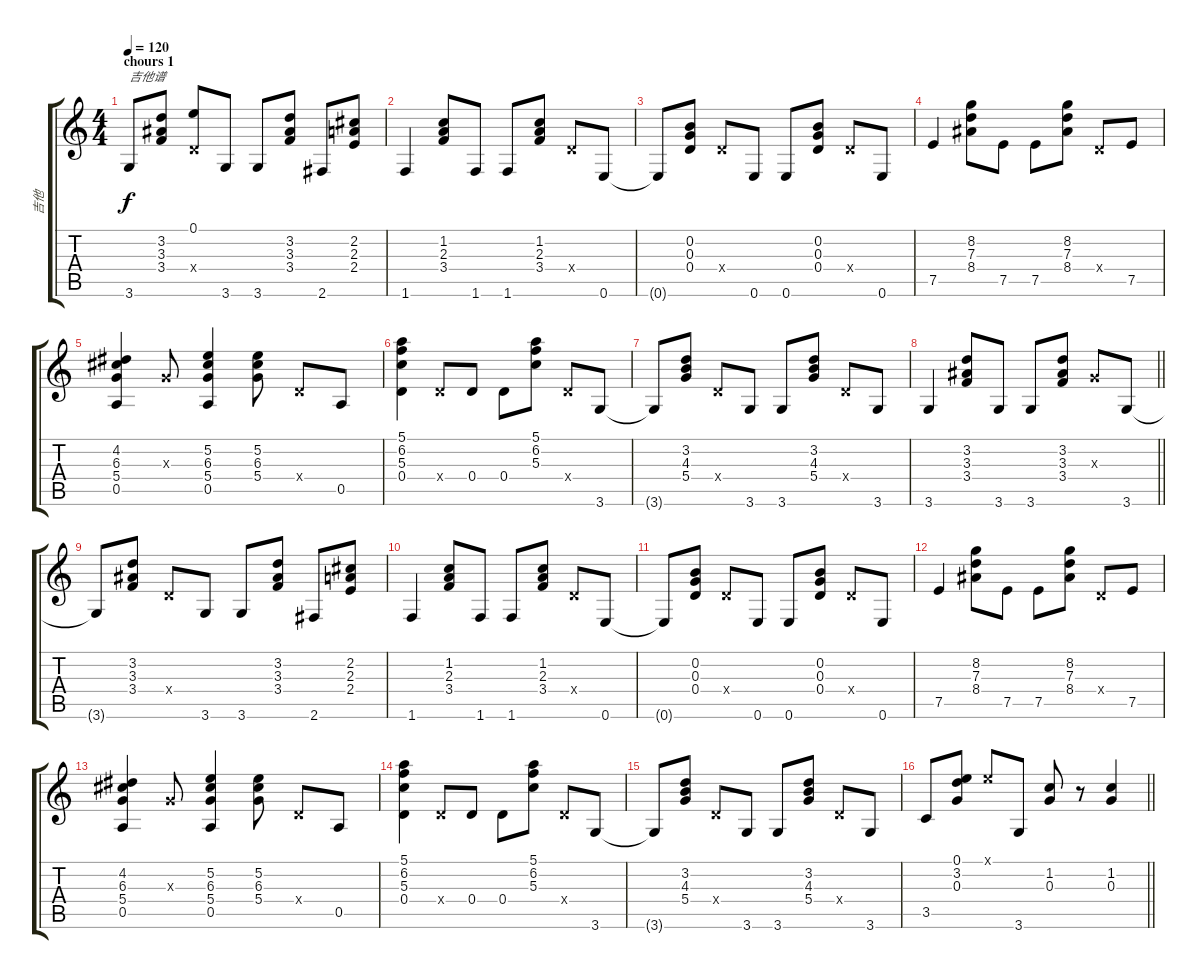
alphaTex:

\track ("吉他" "吉他") {instrument acousticguitarnylon}
\staff {score tabs}
\tuning (E4 B3 G3 D3 A2 E2) {hide}
\ts (4 4)
\section ("" "chours 1")
\tempo 120
\clef g2
\ks c
3.6{t}.8{txt "吉他谱" dy f} (3.2 3.3 3.4).8 (0.1 0.4{x}).8 3.6.8 3.6.8 (3.2 3.3 3.4).8 2.6.8 (2.2 2.3 2.4).8 |
1.6.4 (1.2 2.3 3.4).8 1.6.8 1.6.8 (1.2 2.3 3.4).8 0.4{x}.8 0.6.8 |
0.6{t}.8 (0.2 0.3 0.4).8 0.4{x}.8 0.6.8 0.6.8 (0.2 0.3 0.4).8 0.4{x}.8 0.6.8 |
7.5.4 (8.2 7.3 8.4).8 7.5.8 7.5.8 (8.2 7.3 8.4).8 0.4{x}.8 7.5.8 |
(4.2 6.3 5.4 0.5).4 0.3{x}.8 (5.2 6.3 5.4 0.5).4 (5.2 6.3 5.4).8 0.4{x}.8 0.5.8 |
(5.1 6.2 5.3 0.4).4 0.4{x}.8 0.4.8 0.4.8 (5.1 6.2 5.3).8 0.4{x}.8 3.6.8 |
3.6{t}.8 (3.2 4.3 5.4).8 0.4{x}.8 3.6.8 3.6.8 (3.2 4.3 5.4).8 0.4{x}.8 3.6.8 |
\barLineRight lightlight
3.6.4 (3.2 3.3 3.4).8 3.6.8 3.6.8 (3.2 3.3 3.4).8 0.3{x}.8 3.6.8 |
3.6{t}.8 (3.2 3.3 3.4).8 0.4{x}.8 3.6.8 3.6.8 (3.2 3.3 3.4).8 2.6.8 (2.2 2.3 2.4).8 |
1.6.4 (1.2 2.3 3.4).8 1.6.8 1.6.8 (1.2 2.3 3.4).8 0.4{x}.8 0.6.8 |
0.6{t}.8 (0.2 0.3 0.4).8 0.4{x}.8 0.6.8 0.6.8 (0.2 0.3 0.4).8 0.4{x}.8 0.6.8 |
7.5.4 (8.2 7.3 8.4).8 7.5.8 7.5.8 (8.2 7.3 8.4).8 0.4{x}.8 7.5.8 |
(4.2 6.3 5.4 0.5).4 0.3{x}.8 (5.2 6.3 5.4 0.5).4 (5.2 6.3 5.4).8 0.4{x}.8 0.5.8 |
(5.1 6.2 5.3 0.4).4 0.4{x}.8 0.4.8 0.4.8 (5.1 6.2 5.3).8 0.4{x}.8 3.6.8 |
3.6{t}.8 (3.2 4.3 5.4).8 0.4{x}.8 3.6.8 3.6.8 (3.2 4.3 5.4).8 0.4{x}.8 3.6.8 |
\barLineRight lightlight
3.5.8 (0.1 3.2 0.3).8 0.1{x}.8 3.6.8 (1.2 0.3).8 r.8 (1.2 0.3).4
